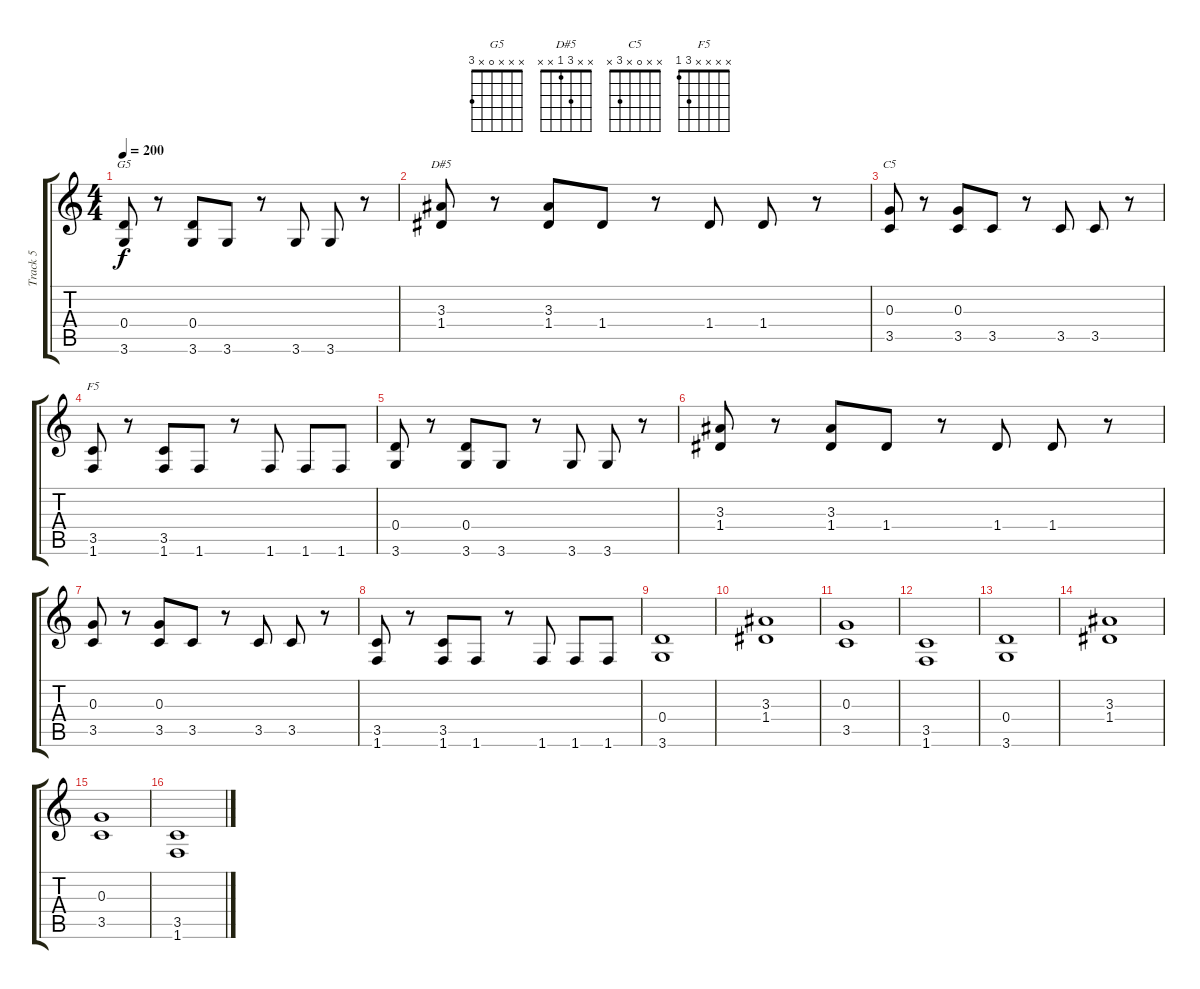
\track ("Track 5" "Track 5") {instrument distortionguitar}
\staff {score tabs}
\tuning (E4 B3 G3 D3 A2 E2) {hide}
\chord ("G5" x x x 0 x 3)
\chord ("D#5" x x 3 1 x x)
\chord ("C5" x x 0 x 3 x)
\chord ("F5" x x x x 3 1)
\ts (4 4)
\tempo 200
\clef g2
\ks c
(0.4 3.6).8{ch "G5" dy f} r.8 (0.4 3.6).8 3.6.8 r.8 3.6.8 3.6.8 r.8 |
(3.3 1.4).8{ch "D#5"} r.8 (3.3 1.4).8 1.4.8 r.8 1.4.8 1.4.8 r.8 |
(0.3 3.5).8{ch "C5"} r.8 (0.3 3.5).8 3.5.8 r.8 3.5.8 3.5.8 r.8 |
(3.5 1.6).8{ch "F5"} r.8 (3.5 1.6).8 1.6.8 r.8 1.6.8 1.6.8 1.6.8 |
(0.4 3.6).8 r.8 (0.4 3.6).8 3.6.8 r.8 3.6.8 3.6.8 r.8 |
(3.3 1.4).8 r.8 (3.3 1.4).8 1.4.8 r.8 1.4.8 1.4.8 r.8 |
(0.3 3.5).8 r.8 (0.3 3.5).8 3.5.8 r.8 3.5.8 3.5.8 r.8 |
(3.5 1.6).8 r.8 (3.5 1.6).8 1.6.8 r.8 1.6.8 1.6.8 1.6.8 |
(0.4 3.6).1 |
(3.3 1.4).1 |
(0.3 3.5).1 |
(3.5 1.6).1 |
(0.4 3.6).1 |
(3.3 1.4).1 |
(0.3 3.5).1 |
(3.5 1.6).1
